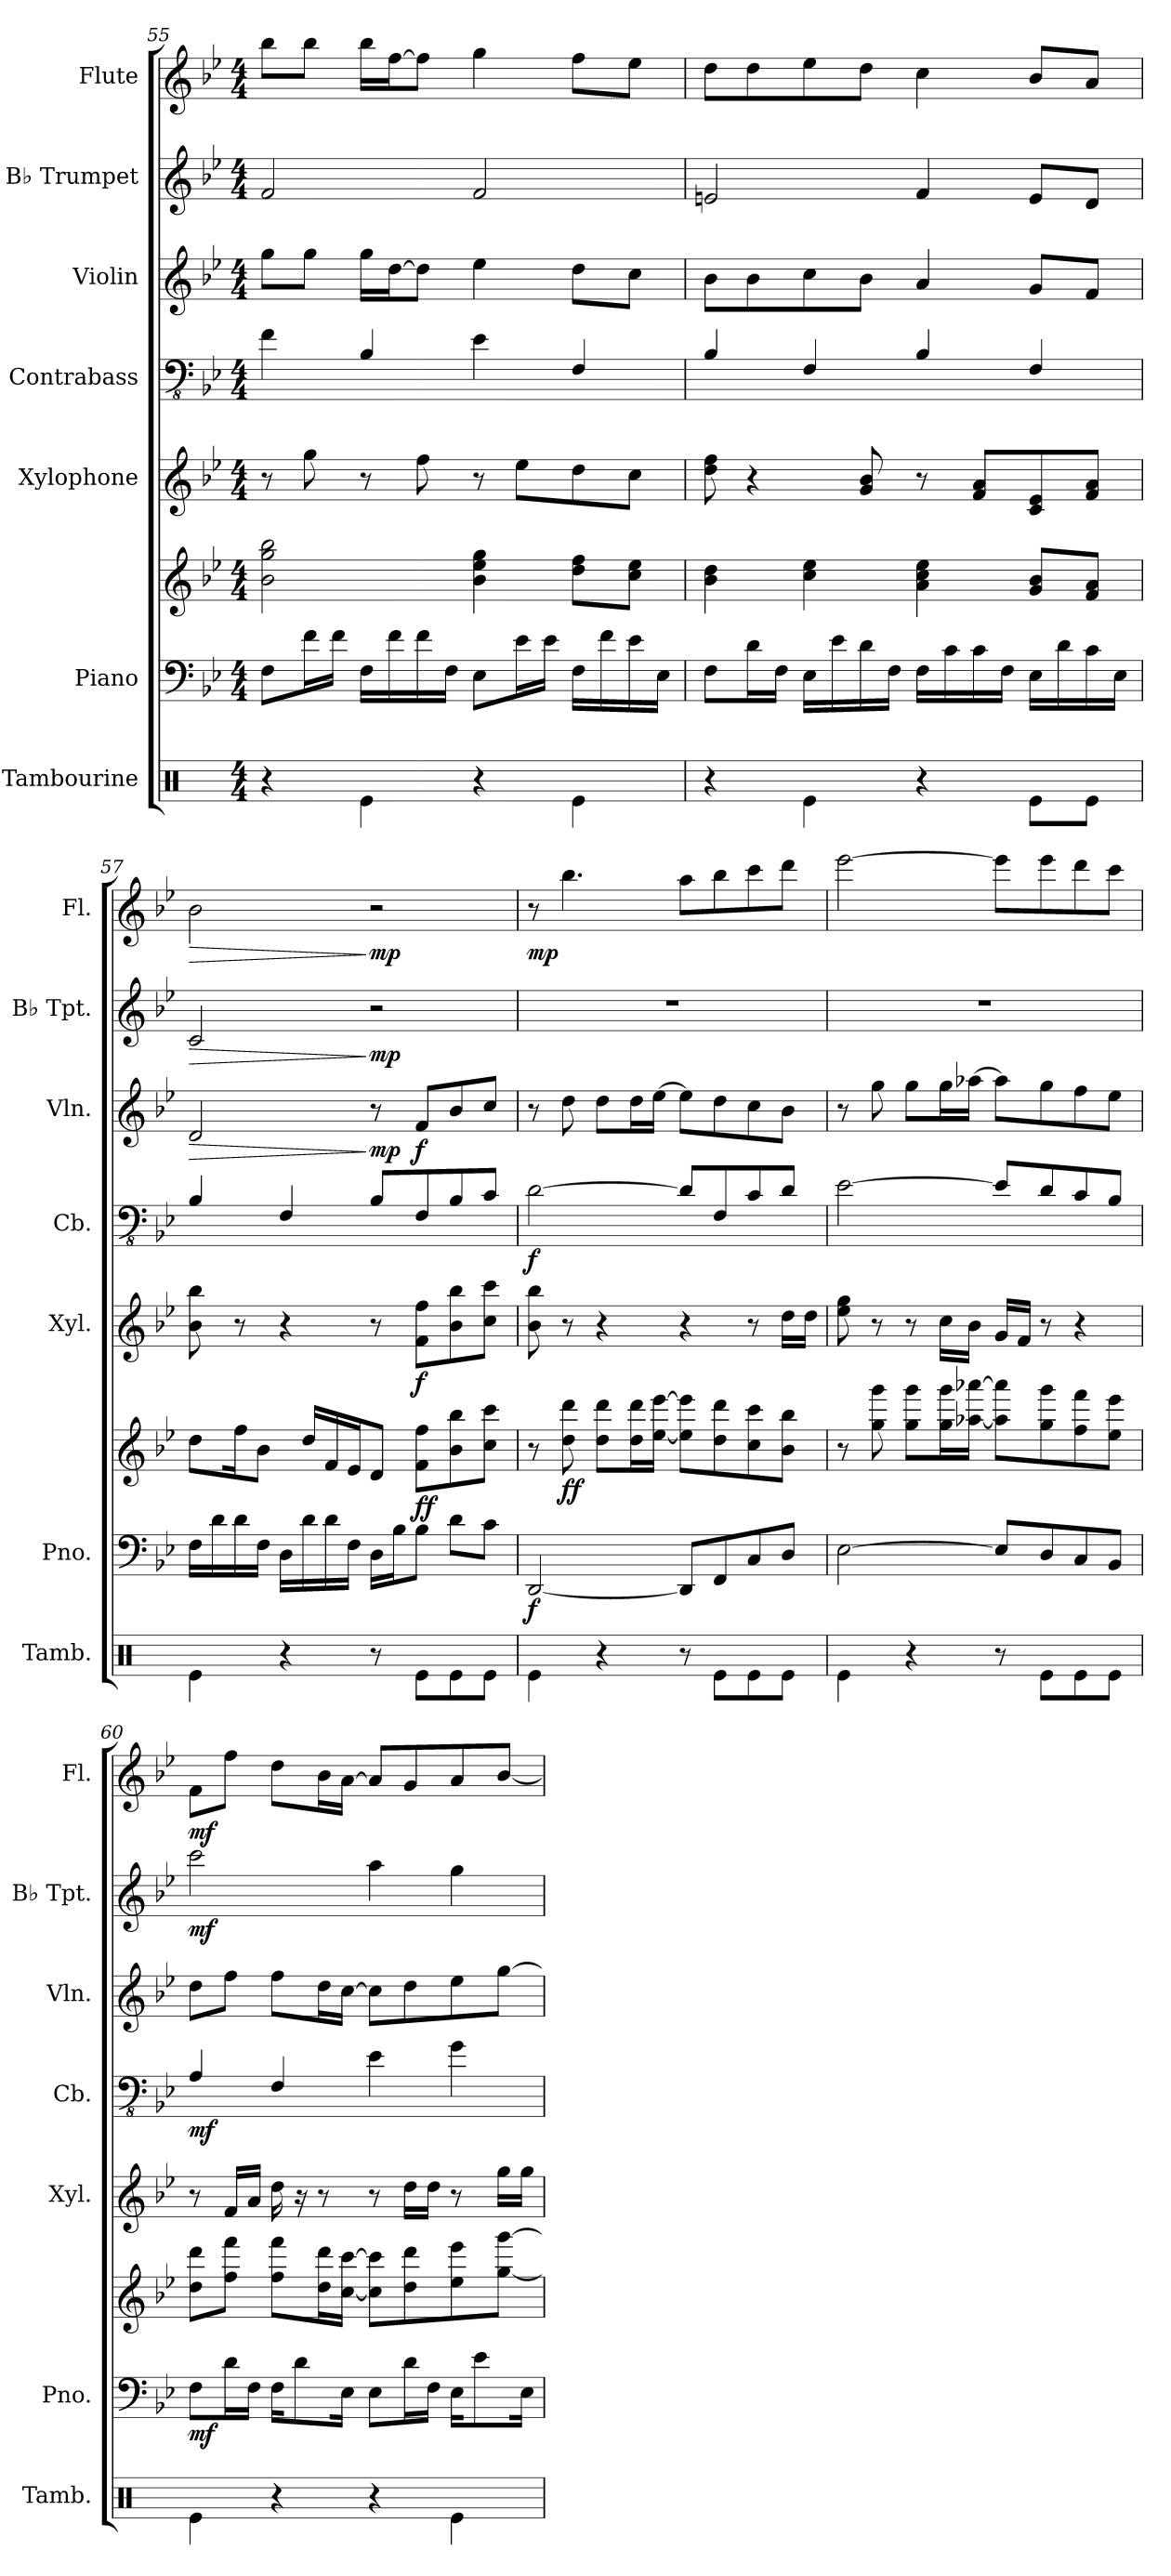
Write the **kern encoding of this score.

**kern	**kern	**kern	**dynam	**kern	**dynam	**kern	**dynam	**kern	**dynam	**kern	**dynam	**kern	**dynam
*part7	*part6	*part6	*part6	*part5	*part5	*part4	*part4	*part3	*part3	*part2	*part2	*part1	*part1
*staff8	*staff7	*staff6	*staff6/7	*staff5	*staff5	*staff4	*staff4	*staff3	*staff3	*staff2	*staff2	*staff1	*staff1
*I"Tambourine	*I"Piano	*	*	*I"Xylophone	*	*I"Contrabass	*	*I"Violin	*	*I"B♭ Trumpet	*	*I"Flute	*
*I'Tamb.	*I'Pno.	*	*	*I'Xyl.	*	*I'Cb.	*	*I'Vln.	*	*I'B♭ Tpt.	*	*I'Fl.	*
!!LO:LB:g=z
*clefX	*clefF4	*clefG2	*	*clefG2	*	*clefFv4	*	*clefG2	*	*clefG2	*	*clefG2	*
*	*	*	*	*ITrd-7c-12	*	*ITrd7c12	*	*	*	*ITrd1c2	*	*	*
*k[]	*k[b-e-]	*k[b-e-]	*	*k[b-e-]	*	*k[b-e-]	*	*k[b-e-]	*	*k[b-e-a-d-]	*	*k[b-e-]	*
*M4/4	*M4/4	*M4/4	*	*M4/4	*	*M4/4	*	*M4/4	*	*M4/4	*	*M4/4	*
=55	=55	=55	=55	=55	=55	=55	=55	=55	=55	=55	=55	=55	=55
4r	8F\L	2b-\ 2gg\ 2bb-\	.	8r	.	4FF\	.	8gg\L	.	2e-/	.	8bb-\L	.
.	16f\L	.	.	8ggg\	.	.	.	8gg\J	.	.	.	8bb-\J	.
.	16f\JJ	.	.	.	.	.	.	.	.	.	.	.	.
4Re\	16F\LL	.	.	8r	.	4BBB-/	.	16gg\LL	.	.	.	16bb-\LL	.
.	16f\	.	.	.	.	.	.	[16dd\J	.	.	.	[16ff\J	.
.	16f\	.	.	8fff\	.	.	.	8dd\J]	.	.	.	8ff\J]	.
.	16F\JJ	.	.	.	.	.	.	.	.	.	.	.	.
4r	8E-\L	4b-\ 4ee-\ 4gg\	.	8r	.	4EE-\	.	4ee-\	.	2e-/	.	4gg\	.
.	16e-\L	.	.	8eee-\L	.	.	.	.	.	.	.	.	.
.	16e-\JJ	.	.	.	.	.	.	.	.	.	.	.	.
4Re\	16F\LL	8dd\ 8ff\L	.	8ddd\	.	4FFF/	.	8dd\L	.	.	.	8ff\L	.
.	16f\	.	.	.	.	.	.	.	.	.	.	.	.
.	16e-\	8cc\ 8ee-\J	.	8ccc\J	.	.	.	8cc\J	.	.	.	8ee-\J	.
.	16E-\JJ	.	.	.	.	.	.	.	.	.	.	.	.
=56	=56	=56	=56	=56	=56	=56	=56	=56	=56	=56	=56	=56	=56
4r	8F\L	4b-\ 4dd\	.	8ddd\ 8fff\	.	4BBB-/	.	8b-\L	.	2dn/	.	8dd\L	.
.	16d\L	.	.	4r	.	.	.	8b-\	.	.	.	8dd\	.
.	16F\JJ	.	.	.	.	.	.	.	.	.	.	.	.
4Re\	16E-\LL	4cc\ 4ee-\	.	.	.	4FFF/	.	8cc\	.	.	.	8ee-\	.
.	16e-\	.	.	.	.	.	.	.	.	.	.	.	.
.	16d\	.	.	8gg/ 8bb-/	.	.	.	8b-\J	.	.	.	8dd\J	.
.	16F\JJ	.	.	.	.	.	.	.	.	.	.	.	.
4r	16F\LL	4a\ 4cc\ 4ee-\	.	8r	.	4BBB-/	.	4a/	.	4e-/	.	4cc\	.
.	16c\	.	.	.	.	.	.	.	.	.	.	.	.
.	16c\	.	.	8ff/ 8aa/L	.	.	.	.	.	.	.	.	.
.	16F\JJ	.	.	.	.	.	.	.	.	.	.	.	.
8Re\L	16E-\LL	8g/ 8b-/L	.	8cc/ 8ee-/	.	4FFF/	.	8g/L	.	8d/L	.	8b-/L	.
.	16d\	.	.	.	.	.	.	.	.	.	.	.	.
8Re\J	16c\	8f/ 8a/J	.	8ff/ 8aa/J	.	.	.	8f/J	.	8c/J	.	8a/J	.
.	16E-\JJ	.	.	.	.	.	.	.	.	.	.	.	.
=57	=57	=57	=57	=57	=57	=57	=57	=57	=57	=57	=57	=57	=57
!	!	!	!	!	!	!	!	!	!LO:HP:b	!	!LO:HP:b	!	!LO:HP:b
4Re\	16F\LL	8dd\L	.	8bb-\ 8bbb-\	.	4BBB-/	.	2d/	>	2B-/	>	2b-\	>
.	16d\	.	.	.	.	.	.	.	.	.	.	.	.
.	16d\	16ff\K	.	8r	.	.	.	.	.	.	.	.	.
.	16F\JJ	8b-\J	.	.	.	.	.	.	.	.	.	.	.
4r	16D\LL	.	.	4r	.	4FFF/	.	.	.	.	.	.	.
.	16d\	16dd/LL	.	.	.	.	.	.	.	.	.	.	.
.	16d\	16f/	.	.	.	.	.	.	.	.	.	.	.
.	16F\JJ	16e-/J	.	.	.	.	.	.	.	.	.	.	.
!	!	!	!	!	!	!	!	!	!LO:DY:n=1:b	!	!LO:DY:n=1:b	!	!LO:DY:n=1:b
8r	16D\LL	8d/J	.	8r	.	8BBB-/L	.	8r	] mp	2r	] mp	2r	] mp
.	16B-\J	.	.	.	.	.	.	.	.	.	.	.	.
!	!	!	!LO:DY:b	!	!	!	!	!	!	!	!	!	!
!	!	!	!LO:DY:n=1:b	!	!LO:DY:b	!	!	!	!LO:DY:n=2:b	!	!	!	!
8Re\L	8B-\J	8f\ 8ff\L	f f	8ff\ 8fff\L	f	8FFF/	.	8f/L	f	.	.	.	.
8Re\	8d\L	8b-\ 8bb-\	.	8bb-\ 8bbb-\	.	8BBB-/	.	8b-/	.	.	.	.	.
8Re\J	8c\J	8cc\ 8ccc\J	.	8ccc\ 8cccc\J	.	8CC/J	.	8cc/J	.	.	.	.	.
=58	=58	=58	=58	=58	=58	=58	=58	=58	=58	=58	=58	=58	=58
!	!	!	!LO:DY:b=2	!	!	!	!LO:DY:b	!	!	!	!	!	!LO:DY:b
4Re\	[2DD/	8r	f	8bb-\ 8bbb-\	.	[2DD\	f	8r	.	1r	.	8r	mp
!	!	!	!LO:DY:b	!	!	!	!	!	!	!	!	!	!
.	.	8dd\ 8ddd\	ff	8r	.	.	.	8dd\	.	.	.	4.bb-\	.
4r	.	8dd\ 8ddd\L	.	4r	.	.	.	8dd\L	.	.	.	.	.
.	.	16dd\ 16ddd\L	.	.	.	.	.	16dd\L	.	.	.	.	.
.	.	[16ee-\ [16eee-\JJ	.	.	.	.	.	[16ee-\JJ	.	.	.	.	.
8r	8DD/L]	8ee-\] 8eee-\]L	.	4r	.	8DD/L]	.	8ee-\L]	.	.	.	8aa\L	.
8Re\L	8FF/	8dd\ 8ddd\	.	.	.	8FFF/	.	8dd\	.	.	.	8bb-\	.
8Re\	8C/	8cc\ 8ccc\	.	8r	.	8CC/	.	8cc\	.	.	.	8ccc\	.
8Re\J	8D/J	8b-\ 8bb-\J	.	16ddd\LL	.	8DD/J	.	8b-\J	.	.	.	8ddd\J	.
.	.	.	.	16ddd\JJ	.	.	.	.	.	.	.	.	.
=59	=59	=59	=59	=59	=59	=59	=59	=59	=59	=59	=59	=59	=59
4Re\	[2E-\	8r	.	8eee-\ 8ggg\	.	[2EE-\	.	8r	.	1r	.	[2eee-\	.
.	.	8gg\ 8ggg\	.	8r	.	.	.	8gg\	.	.	.	.	.
4r	.	8gg\ 8ggg\L	.	8r	.	.	.	8gg\L	.	.	.	.	.
.	.	16gg\ 16ggg\L	.	16ccc\LL	.	.	.	16gg\L	.	.	.	.	.
.	.	[16aa-X\ [16aaa-X\JJ	.	16bb-\JJ	.	.	.	[16aa-X\JJ	.	.	.	.	.
8r	8E-/L]	8aa-\] 8aaa-\]L	.	16gg/LL	.	8EE-/L]	.	8aa-\L]	.	.	.	8eee-\L]	.
.	.	.	.	16ff/JJ	.	.	.	.	.	.	.	.	.
8Re\L	8D/	8gg\ 8ggg\	.	8r	.	8DD/	.	8gg\	.	.	.	8eee-\	.
8Re\	8C/	8ff\ 8fff\	.	4r	.	8CC/	.	8ff\	.	.	.	8ddd\	.
8Re\J	8BB-/J	8ee-\ 8eee-\J	.	.	.	8BBB-/J	.	8ee-\J	.	.	.	8ccc\J	.
!!LO:PB:g=z
=60	=60	=60	=60	=60	=60	=60	=60	=60	=60	=60	=60	=60	=60
!	!	!	!LO:DY:b=2	!	!	!	!LO:DY:b	!	!	!	!LO:DY:b	!	!LO:DY:b
4Re\	8F\L	8dd\ 8ddd\L	mf	8r	.	4AAA/	mf	8dd\L	.	2bb-\	mf	8f\L	mf
.	16d\L	8ff\ 8fff\J	.	16ff/LL	.	.	.	8ff\J	.	.	.	8ff\J	.
.	16F\JJ	.	.	16aa/JJ	.	.	.	.	.	.	.	.	.
4r	16F\KL	8ff\ 8fff\L	.	16ddd\	.	4FFF/	.	8ff\L	.	.	.	8dd\L	.
.	8d\	.	.	16r	.	.	.	.	.	.	.	.	.
.	.	16dd\ 16ddd\L	.	8r	.	.	.	16dd\L	.	.	.	16b-\L	.
.	16E-\Jk	[16cc\ [16ccc\JJ	.	.	.	.	.	[16cc\JJ	.	.	.	[16a\JJ	.
4r	8E-\L	8cc\] 8ccc\]L	.	8r	.	4EE-\	.	8cc\L]	.	4gg\	.	8a/L]	.
.	16d\L	8dd\ 8ddd\	.	16ddd\LL	.	.	.	8dd\	.	.	.	8g/	.
.	16F\JJ	.	.	16ddd\JJ	.	.	.	.	.	.	.	.	.
4Re\	16E-\KL	8ee-\ 8eee-\	.	8r	.	4GG\	.	8ee-\	.	4ff\	.	8a/	.
.	8e-\	.	.	.	.	.	.	.	.	.	.	.	.
.	.	[8gg\ [8ggg\J	.	16ggg\LL	.	.	.	[8gg\J	.	.	.	[8b-/J	.
.	16E-\Jk	.	.	16ggg\JJ	.	.	.	.	.	.	.	.	.
=	=	=	=	=	=	=	=	=	=	=	=	=	=
*-	*-	*-	*-	*-	*-	*-	*-	*-	*-	*-	*-	*-	*-
